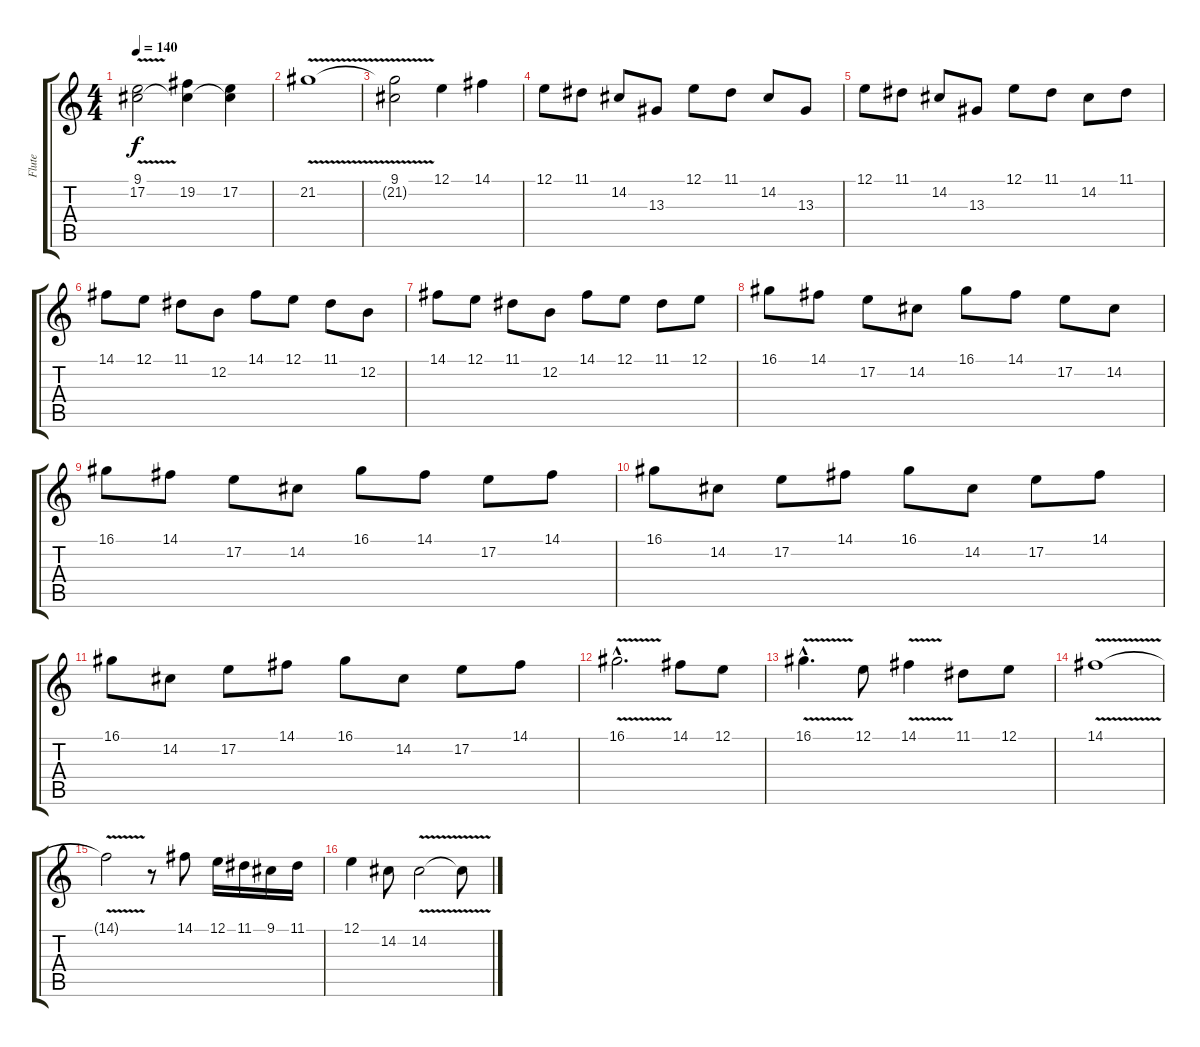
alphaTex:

\track ("Flute" "Flute") {instrument flute}
\staff {score tabs}
\tuning (E4 B3 G3 D3 A2 D2) {hide}
\ts (4 4)
\tempo 140
\clef g2
\ks c
(9.1{t} 17.2{v}).2{dy f} (9.1{t} 19.2).4 (9.1{t} 17.2).4 |
21.2{v}.1 |
(9.1{v} 21.2{t}).2 12.1.4 14.1.4 |
12.1.8 11.1.8 14.2.8 13.3.8 12.1.8 11.1.8 14.2.8 13.3.8 |
12.1.8 11.1.8 14.2.8 13.3.8 12.1.8 11.1.8 14.2.8 11.1.8 |
14.1.8 12.1.8 11.1.8 12.2.8 14.1.8 12.1.8 11.1.8 12.2.8 |
14.1.8 12.1.8 11.1.8 12.2.8 14.1.8 12.1.8 11.1.8 12.1.8 |
16.1.8 14.1.8 17.2.8 14.2.8 16.1.8 14.1.8 17.2.8 14.2.8 |
16.1.8 14.1.8 17.2.8 14.2.8 16.1.8 14.1.8 17.2.8 14.1.8 |
16.1.8 14.2.8 17.2.8 14.1.8 16.1.8 14.2.8 17.2.8 14.1.8 |
16.1.8 14.2.8 17.2.8 14.1.8 16.1.8 14.2.8 17.2.8 14.1.8 |
16.1{v hac}.2{d volume 10 balance 3} 14.1.8 12.1.8 |
16.1{v hac}.4{d} 12.1.8 14.1{v}.4 11.1.8 12.1.8 |
14.1{v}.1{balance 13} |
14.1{t}.2 r.8 14.1.8 12.1.16 11.1.16 9.1.16 11.1.16 |
12.1.4 14.2.8 14.2{v}.2 14.2{t}.8
